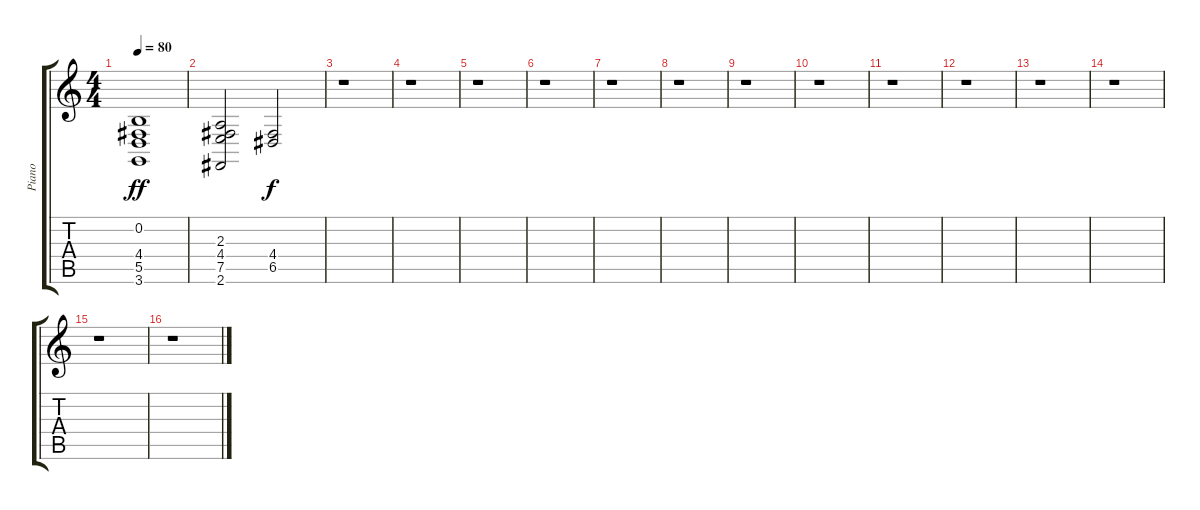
\track ("Piano" "Piano") {instrument acousticgrandpiano}
\staff {score tabs}
\tuning (E4 B3 G3 D3 A2 E2) {hide}
\ts (4 4)
\tempo 80
\clef g2
\ks c
(0.2 4.4 5.5 3.6).1{dy ff} |
(2.3 4.4 7.5 2.6).2 (4.4 6.5).2{dy f} |
r.1 |
r.1 |
r.1 |
r.1 |
r.1 |
r.1 |
r.1 |
r.1 |
r.1 |
r.1 |
r.1 |
r.1 |
r.1 |
r.1
